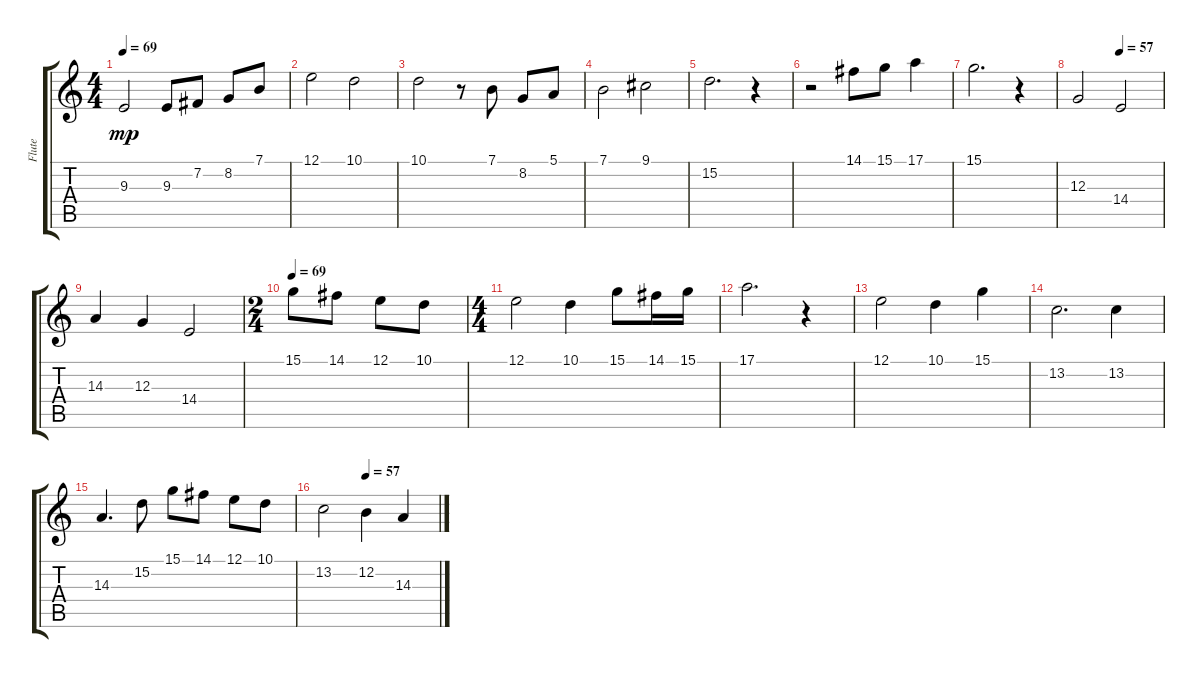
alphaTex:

\track ("Flute" "Flute") {instrument panflute}
\staff {score tabs}
\tuning (E4 B3 G3 D3 A2 E2) {hide}
\ts (4 4)
\tempo 69
\clef g2
\ks c
9.3.2{dy mp} 9.3.8 7.2.8 8.2.8 7.1.8 |
12.1.2 10.1.2 |
10.1.2 r.8 7.1.8 8.2.8 5.1.8 |
7.1.2 9.1.2 |
15.2.2{d} r.4 |
r.2 14.1.8 15.1.8 17.1.4 |
15.1.2{d} r.4 |
\tempo (57 0.5)
12.3.2 14.4.2 |
14.3.4 12.3.4 14.4.2 |
\ts (2 4)
\tempo 69
15.1.8 14.1.8 12.1.8 10.1.8 |
\ts (4 4)
12.1.2 10.1.4 15.1.8 14.1.16 15.1.16 |
17.1.2{d} r.4 |
12.1.2 10.1.4 15.1.4 |
13.2.2{d} 13.2.4 |
14.3.4{d} 15.2.8 15.1.8 14.1.8 12.1.8 10.1.8 |
\tempo (57 0.375)
13.2.2 12.2.4 14.3.4
